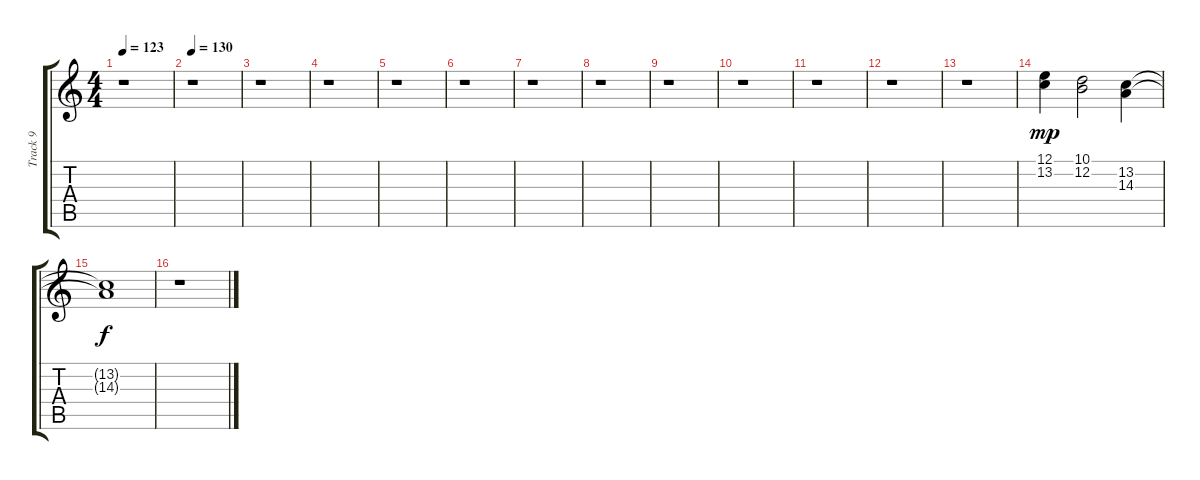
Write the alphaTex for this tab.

\track ("Track 9" "Track 9") {instrument choiraahs}
\staff {score tabs}
\tuning (E4 B3 G3 D3 A2 E2) {hide}
\ts (4 4)
\tempo 123
\clef g2
\ks c
r.1{dy f} |
\tempo 130
r.1 |
r.1 |
r.1 |
r.1 |
r.1 |
r.1 |
r.1 |
r.1 |
r.1 |
r.1 |
r.1 |
r.1 |
(12.1 13.2).4{dy mp volume 7} (10.1 12.2).2{volume 7} (13.2 14.3).4{volume 7} |
(13.2{t} 14.3{t}).1{dy f} |
r.1
